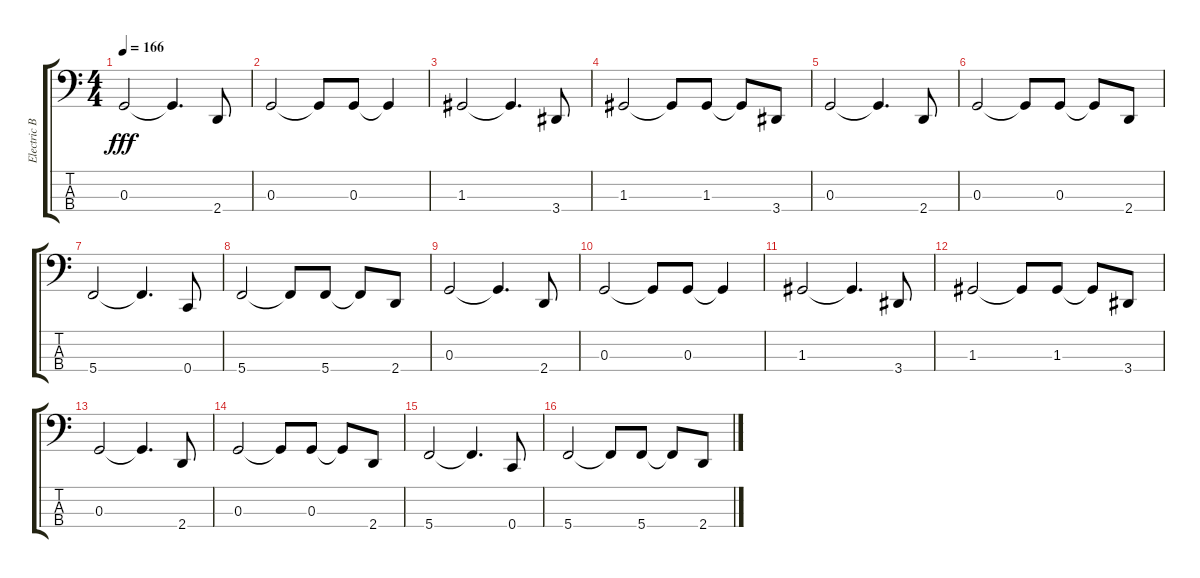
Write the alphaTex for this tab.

\track ("Electric Bass" "Electric B") {instrument electricbassfinger}
\staff {score tabs}
\tuning (F2 C2 G1 C1) {hide}
\ts (4 4)
\tempo 166
\clef f4
\ks c
0.3.2{dy fff} 0.3{t}.4{d} 2.4.8 |
0.3.2 0.3{t}.8 0.3.8 0.3{t}.4 |
1.3.2 1.3{t}.4{d} 3.4.8 |
1.3.2 1.3{t}.8 1.3.8 1.3{t}.8 3.4.8 |
0.3.2 0.3{t}.4{d} 2.4.8 |
0.3.2 0.3{t}.8 0.3.8 0.3{t}.8 2.4.8 |
5.4.2 5.4{t}.4{d} 0.4.8 |
5.4.2 5.4{t}.8 5.4.8 5.4{t}.8 2.4.8 |
0.3.2 0.3{t}.4{d} 2.4.8 |
0.3.2 0.3{t}.8 0.3.8 0.3{t}.4 |
1.3.2 1.3{t}.4{d} 3.4.8 |
1.3.2 1.3{t}.8 1.3.8 1.3{t}.8 3.4.8 |
0.3.2 0.3{t}.4{d} 2.4.8 |
0.3.2 0.3{t}.8 0.3.8 0.3{t}.8 2.4.8 |
5.4.2 5.4{t}.4{d} 0.4.8 |
5.4.2 5.4{t}.8 5.4.8 5.4{t}.8 2.4.8
